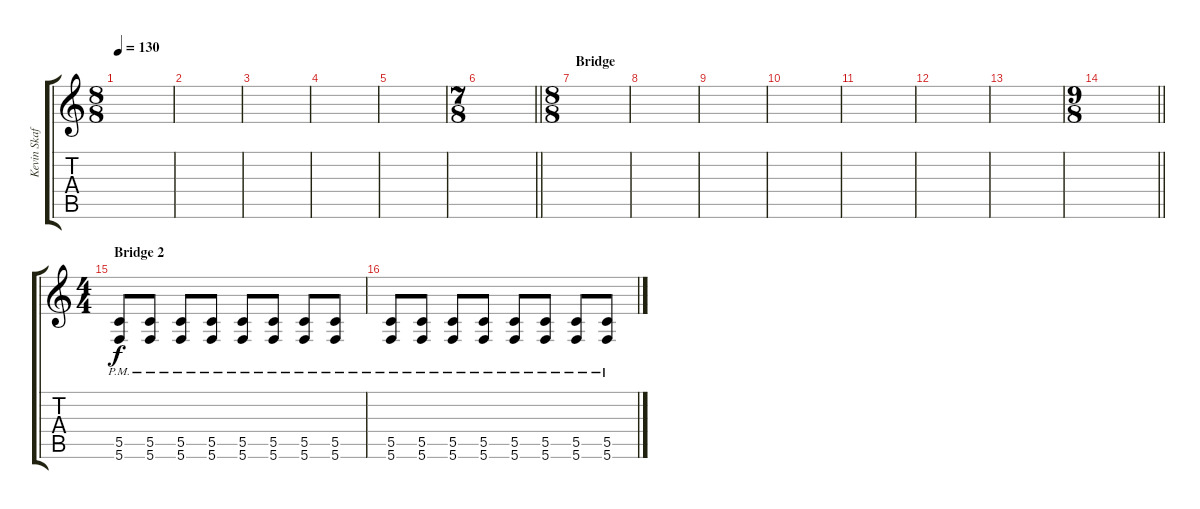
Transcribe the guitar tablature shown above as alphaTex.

\track ("Kevin Skaff" "Kevin Skaf") {instrument overdrivenguitar}
\staff {score tabs}
\tuning (D4 A3 F3 C3 G2 C2) {hide}
\ts (8 8)
\tempo 130
\clef g2
\ks c
|
|
|
|
|
\ts (7 8)
\barLineRight lightlight
|
\ts (8 8)
\section ("" "Bridge")
|
|
|
|
|
|
|
\ts (9 8)
\barLineRight lightlight
|
\ts (4 4)
\section ("" "Bridge 2")
(5.5{pm} 5.6{pm}).8 (5.5{pm} 5.6{pm}).8 (5.5{pm} 5.6{pm}).8 (5.5{pm} 5.6{pm}).8 (5.5{pm} 5.6{pm}).8 (5.5{pm} 5.6{pm}).8 (5.5{pm} 5.6{pm}).8 (5.5{pm} 5.6{pm}).8 |
(5.5{pm} 5.6{pm}).8 (5.5{pm} 5.6{pm}).8 (5.5{pm} 5.6{pm}).8 (5.5{pm} 5.6{pm}).8 (5.5{pm} 5.6{pm}).8 (5.5{pm} 5.6{pm}).8 (5.5{pm} 5.6{pm}).8 (5.5{pm} 5.6{pm}).8
